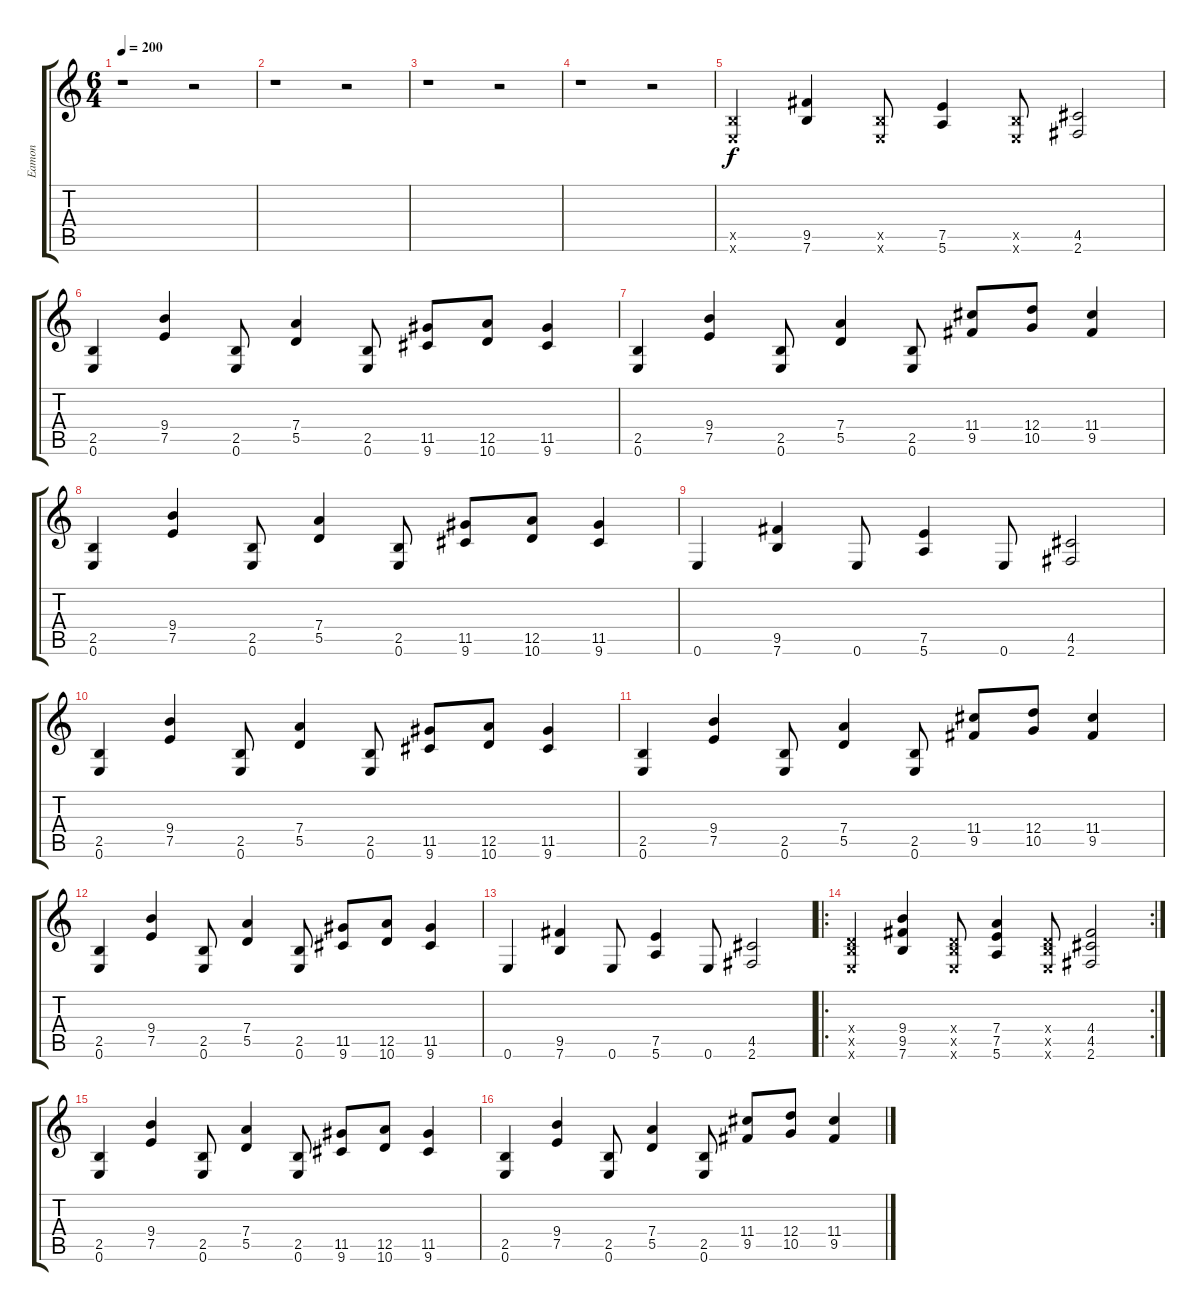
\track ("Eamon" "Eamon") {instrument overdrivenguitar}
\staff {score tabs}
\tuning (E4 B3 G3 D3 A2 E2) {hide}
\ts (6 4)
\tempo 200
\clef g2
\ks c
r.1{dy f instrument overdrivenguitar} r.2 |
r.1 r.2 |
r.1 r.2 |
r.1 r.2 |
(2.5{x} 0.6{x}).4 (9.5 7.6).4 (2.5{x} 0.6{x}).8 (7.5 5.6).4 (2.5{x} 0.6{x}).8 (4.5 2.6).2 |
(2.5 0.6).4 (9.4 7.5).4 (2.5 0.6).8 (7.4 5.5).4 (2.5 0.6).8 (11.5 9.6).8 (12.5 10.6).8 (11.5 9.6).4 |
(2.5 0.6).4 (9.4 7.5).4 (2.5 0.6).8 (7.4 5.5).4 (2.5 0.6).8 (11.4 9.5).8 (12.4 10.5).8 (11.4 9.5).4 |
(2.5 0.6).4 (9.4 7.5).4 (2.5 0.6).8 (7.4 5.5).4 (2.5 0.6).8 (11.5 9.6).8 (12.5 10.6).8 (11.5 9.6).4 |
0.6.4 (9.5 7.6).4 0.6.8 (7.5 5.6).4 0.6.8 (4.5 2.6).2 |
(2.5 0.6).4 (9.4 7.5).4 (2.5 0.6).8 (7.4 5.5).4 (2.5 0.6).8 (11.5 9.6).8 (12.5 10.6).8 (11.5 9.6).4 |
(2.5 0.6).4 (9.4 7.5).4 (2.5 0.6).8 (7.4 5.5).4 (2.5 0.6).8 (11.4 9.5).8 (12.4 10.5).8 (11.4 9.5).4 |
(2.5 0.6).4 (9.4 7.5).4 (2.5 0.6).8 (7.4 5.5).4 (2.5 0.6).8 (11.5 9.6).8 (12.5 10.6).8 (11.5 9.6).4 |
0.6.4 (9.5 7.6).4 0.6.8 (7.5 5.6).4 0.6.8 (4.5 2.6).2 |
\ro
\rc 2
(0.4{x} 2.5{x} 0.6{x}).4 (9.4 9.5 7.6).4 (0.4{x} 2.5{x} 0.6{x}).8 (7.4 7.5 5.6).4 (0.4{x} 2.5{x} 0.6{x}).8 (4.4 4.5 2.6).2 |
(2.5 0.6).4 (9.4 7.5).4 (2.5 0.6).8 (7.4 5.5).4 (2.5 0.6).8 (11.5 9.6).8 (12.5 10.6).8 (11.5 9.6).4 |
(2.5 0.6).4 (9.4 7.5).4 (2.5 0.6).8 (7.4 5.5).4 (2.5 0.6).8 (11.4 9.5).8 (12.4 10.5).8 (11.4 9.5).4
